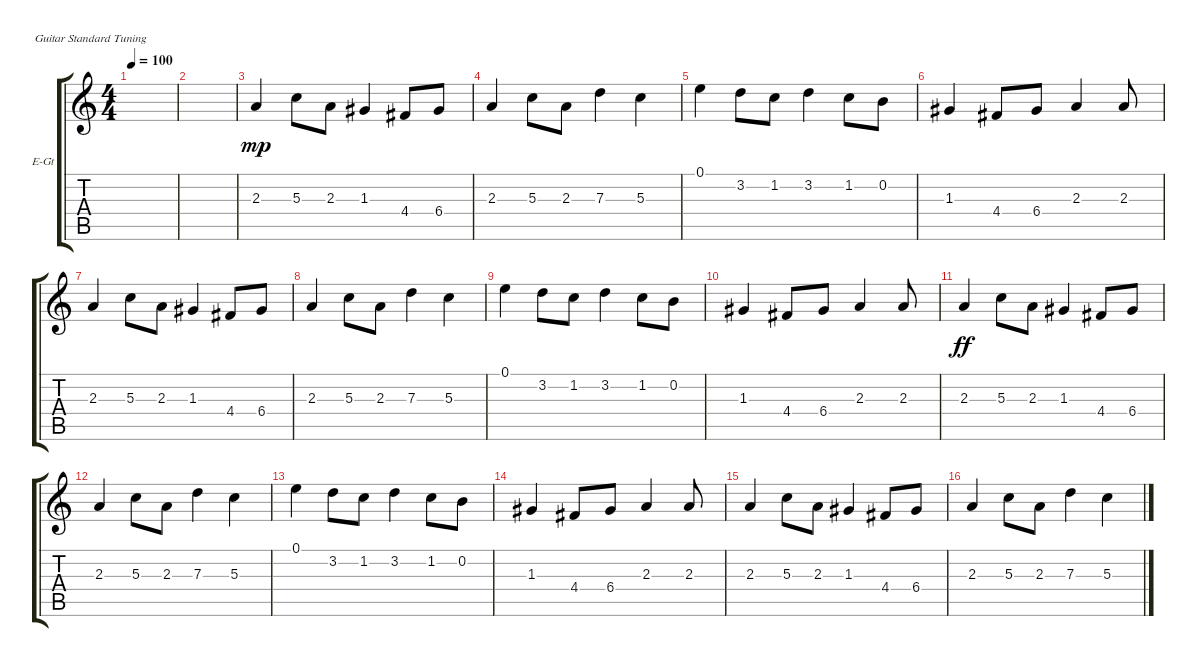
\defaultSystemsLayout 4
\bracketExtendMode groupsimilarinstruments
\firstSystemTrackNameOrientation horizontal
\otherSystemsTrackNameOrientation horizontal
\track ("Ляпис Трубецкой - Вокал" "E-Gt") {mute instrument electricguitarclean}
\staff {score tabs}
\tuning (E4 B3 G3 D3 A2 E2)
\ts (4 4)
\tempo 100
\clef g2
\scale
0.333333
\ks c
|
\scale
0.333333 |
\scale
0.333333 2.3.4{dy mp} 5.3.8 2.3.8 1.3.4 4.4.8 6.4.8 |
\scale
0.333333 2.3.4 5.3.8 2.3.8 7.3.4 5.3.4 |
\scale
0.333333 0.1.4 3.2.8 1.2.8 3.2.4 1.2.8 0.2.8 |
\scale
0.333333 1.3.4 4.4.8 6.4.8 2.3.4 2.3.8 |
\scale
0.333333 2.3.4 5.3.8 2.3.8 1.3.4 4.4.8 6.4.8 |
\scale
0.333333 2.3.4 5.3.8 2.3.8 7.3.4 5.3.4 |
\scale
0.333333 0.1.4 3.2.8 1.2.8 3.2.4 1.2.8 0.2.8 |
\scale
0.333333 1.3.4 4.4.8 6.4.8 2.3.4 2.3.8 |
\scale
0.333333 2.3.4{dy ff} 5.3.8 2.3.8 1.3.4 4.4.8 6.4.8 |
\scale
0.333333 2.3.4 5.3.8 2.3.8 7.3.4 5.3.4 |
\scale
0.333333 0.1.4 3.2.8 1.2.8 3.2.4 1.2.8 0.2.8 |
\scale
0.333333 1.3.4 4.4.8 6.4.8 2.3.4 2.3.8 |
\scale
0.333333 2.3.4 5.3.8 2.3.8 1.3.4 4.4.8 6.4.8 |
\scale
0.333333 2.3.4 5.3.8 2.3.8 7.3.4 5.3.4
